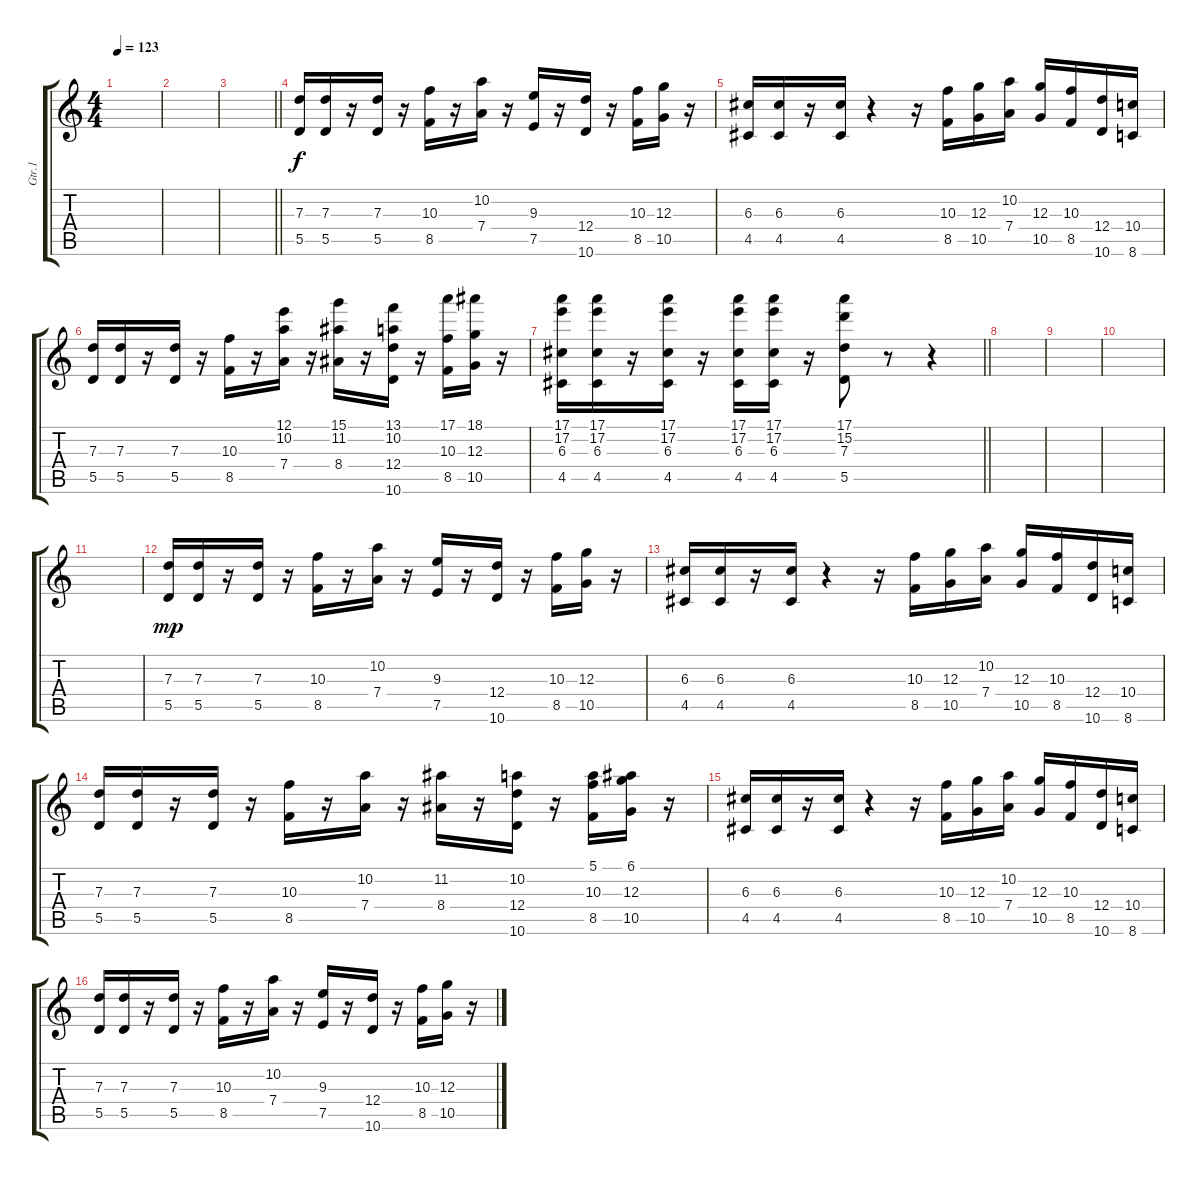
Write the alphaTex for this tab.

\track ("Gtr.1" "Gtr.1") {instrument overdrivenguitar}
\staff {score tabs}
\tuning (E4 B3 G3 D3 A2 E2) {hide}
\ts (4 4)
\tempo 123
\clef g2
\ks c
|
|
\barLineRight lightlight
|
(7.3 5.5).16 (7.3 5.5).16 r.16 (7.3 5.5).16 r.16 (10.3 8.5).16 r.16 (10.2 7.4).16 r.16 (9.3 7.5).16 r.16 (12.4 10.6).16 r.16 (10.3 8.5).16 (12.3 10.5).16 r.16 |
(6.3 4.5).16 (6.3 4.5).16 r.16 (6.3 4.5).16 r.4 r.16 (10.3 8.5).16 (12.3 10.5).16 (10.2 7.4).16 (12.3 10.5).16 (10.3 8.5).16 (12.4 10.6).16 (10.4 8.6).16 |
(7.3 5.5).16 (7.3 5.5).16 r.16 (7.3 5.5).16 r.16 (10.3 8.5).16 r.16 (12.1 10.2 7.4).16 r.16 (15.1 11.2 8.4).16 r.16 (13.1 10.2 12.4 10.6).16 r.16 (17.1 10.3 8.5).16 (18.1 12.3 10.5).16 r.16 |
\barLineRight lightlight
(17.1 17.2 6.3 4.5).16 (17.1 17.2 6.3 4.5).16 r.16 (17.1 17.2 6.3 4.5).16 r.16 (17.1 17.2 6.3 4.5).16 (17.1 17.2 6.3 4.5).16 r.16 (17.1 15.2 7.3 5.5).8 r.8 r.4 |
|
|
|
|
(7.3 5.5).16{dy mp} (7.3 5.5).16 r.16 (7.3 5.5).16 r.16 (10.3 8.5).16 r.16 (10.2 7.4).16 r.16 (9.3 7.5).16 r.16 (12.4 10.6).16 r.16 (10.3 8.5).16 (12.3 10.5).16 r.16 |
(6.3 4.5).16 (6.3 4.5).16 r.16 (6.3 4.5).16 r.4 r.16 (10.3 8.5).16 (12.3 10.5).16 (10.2 7.4).16 (12.3 10.5).16 (10.3 8.5).16 (12.4 10.6).16 (10.4 8.6).16 |
(7.3 5.5).16 (7.3 5.5).16 r.16 (7.3 5.5).16 r.16 (10.3 8.5).16 r.16 (10.2 7.4).16 r.16 (11.2 8.4).16 r.16 (10.2 12.4 10.6).16 r.16 (5.1 10.3 8.5).16 (6.1 12.3 10.5).16 r.16 |
(6.3 4.5).16 (6.3 4.5).16 r.16 (6.3 4.5).16 r.4 r.16 (10.3 8.5).16 (12.3 10.5).16 (10.2 7.4).16 (12.3 10.5).16 (10.3 8.5).16 (12.4 10.6).16 (10.4 8.6).16 |
(7.3 5.5).16 (7.3 5.5).16 r.16 (7.3 5.5).16 r.16 (10.3 8.5).16 r.16 (10.2 7.4).16 r.16 (9.3 7.5).16 r.16 (12.4 10.6).16 r.16 (10.3 8.5).16 (12.3 10.5).16 r.16
